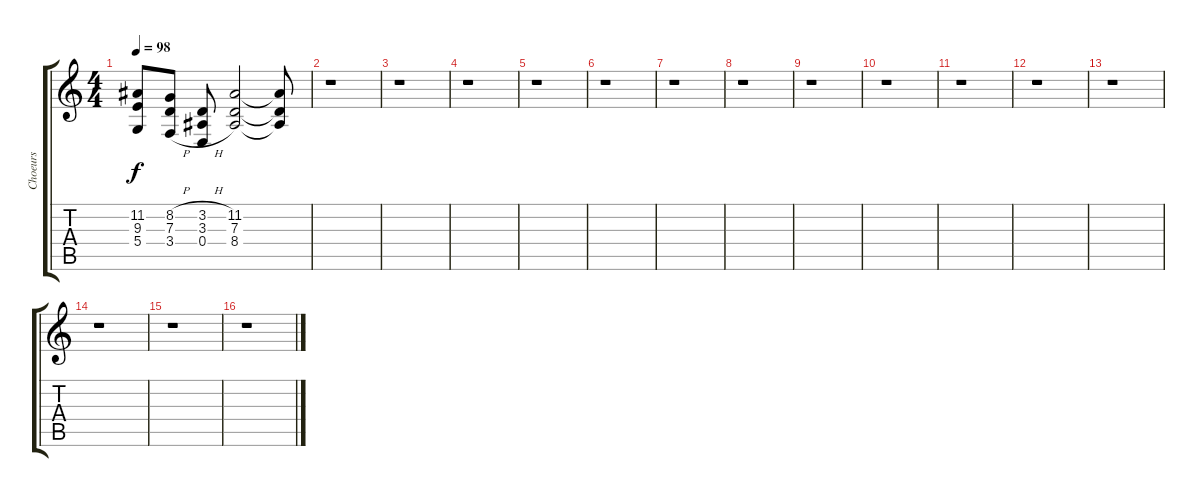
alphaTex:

\track ("Choeurs" "Choeurs") {instrument choiraahs}
\staff {score tabs}
\tuning (E4 B3 G3 D3 A2 E2) {hide}
\ts (4 4)
\tempo 98
\clef g2
\ks c
(11.2{t} 9.3{t} 5.4{t}).8{dy f} (8.2{h} 7.3{h} 3.4{h}).8 (3.2{h} 3.3{h} 0.4{h}).8 (11.2 7.3 8.4).2 (11.2{t} 7.3{t} 8.4{t}).8 |
r.1 |
r.1 |
r.1 |
r.1 |
r.1 |
r.1 |
r.1 |
r.1 |
r.1 |
r.1 |
r.1 |
r.1 |
r.1 |
r.1 |
r.1
